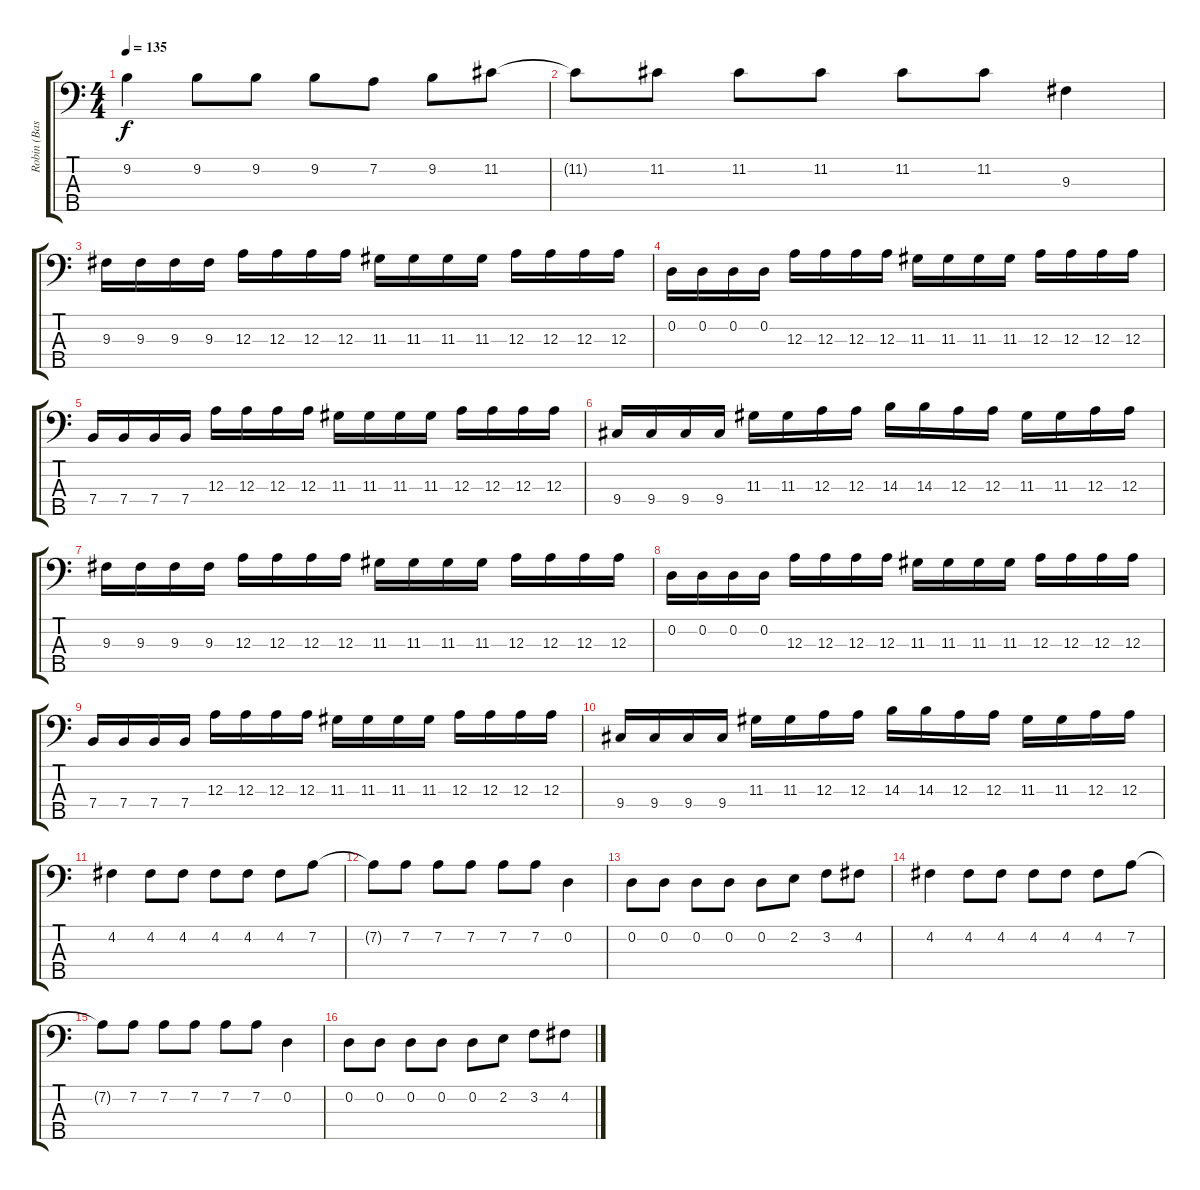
\track ("Robin (Bass)" "Robin (Bas") {instrument electricbasspick}
\staff {score tabs}
\tuning (G2 D2 A1 E1 B0) {hide}
\ts (4 4)
\tempo 135
\clef f4
\ks c
9.2.4{dy f} 9.2.8 9.2.8 9.2.8 7.2.8 9.2.8 11.2.8 |
11.2{t}.8 11.2.8 11.2.8 11.2.8 11.2.8 11.2.8 9.3.4 |
9.3.16 9.3.16 9.3.16 9.3.16 12.3.16 12.3.16 12.3.16 12.3.16 11.3.16 11.3.16 11.3.16 11.3.16 12.3.16 12.3.16 12.3.16 12.3.16 |
0.2.16 0.2.16 0.2.16 0.2.16 12.3.16 12.3.16 12.3.16 12.3.16 11.3.16 11.3.16 11.3.16 11.3.16 12.3.16 12.3.16 12.3.16 12.3.16 |
7.4.16 7.4.16 7.4.16 7.4.16 12.3.16 12.3.16 12.3.16 12.3.16 11.3.16 11.3.16 11.3.16 11.3.16 12.3.16 12.3.16 12.3.16 12.3.16 |
9.4.16 9.4.16 9.4.16 9.4.16 11.3.16 11.3.16 12.3.16 12.3.16 14.3.16 14.3.16 12.3.16 12.3.16 11.3.16 11.3.16 12.3.16 12.3.16 |
9.3.16 9.3.16 9.3.16 9.3.16 12.3.16 12.3.16 12.3.16 12.3.16 11.3.16 11.3.16 11.3.16 11.3.16 12.3.16 12.3.16 12.3.16 12.3.16 |
0.2.16 0.2.16 0.2.16 0.2.16 12.3.16 12.3.16 12.3.16 12.3.16 11.3.16 11.3.16 11.3.16 11.3.16 12.3.16 12.3.16 12.3.16 12.3.16 |
7.4.16 7.4.16 7.4.16 7.4.16 12.3.16 12.3.16 12.3.16 12.3.16 11.3.16 11.3.16 11.3.16 11.3.16 12.3.16 12.3.16 12.3.16 12.3.16 |
9.4.16 9.4.16 9.4.16 9.4.16 11.3.16 11.3.16 12.3.16 12.3.16 14.3.16 14.3.16 12.3.16 12.3.16 11.3.16 11.3.16 12.3.16 12.3.16 |
4.2.4 4.2.8 4.2.8 4.2.8 4.2.8 4.2.8 7.2.8 |
7.2{t}.8 7.2.8 7.2.8 7.2.8 7.2.8 7.2.8 0.2.4 |
0.2.8 0.2.8 0.2.8 0.2.8 0.2.8 2.2.8 3.2.8 4.2.8 |
4.2.4 4.2.8 4.2.8 4.2.8 4.2.8 4.2.8 7.2.8 |
7.2{t}.8 7.2.8 7.2.8 7.2.8 7.2.8 7.2.8 0.2.4 |
0.2.8 0.2.8 0.2.8 0.2.8 0.2.8 2.2.8 3.2.8 4.2.8
